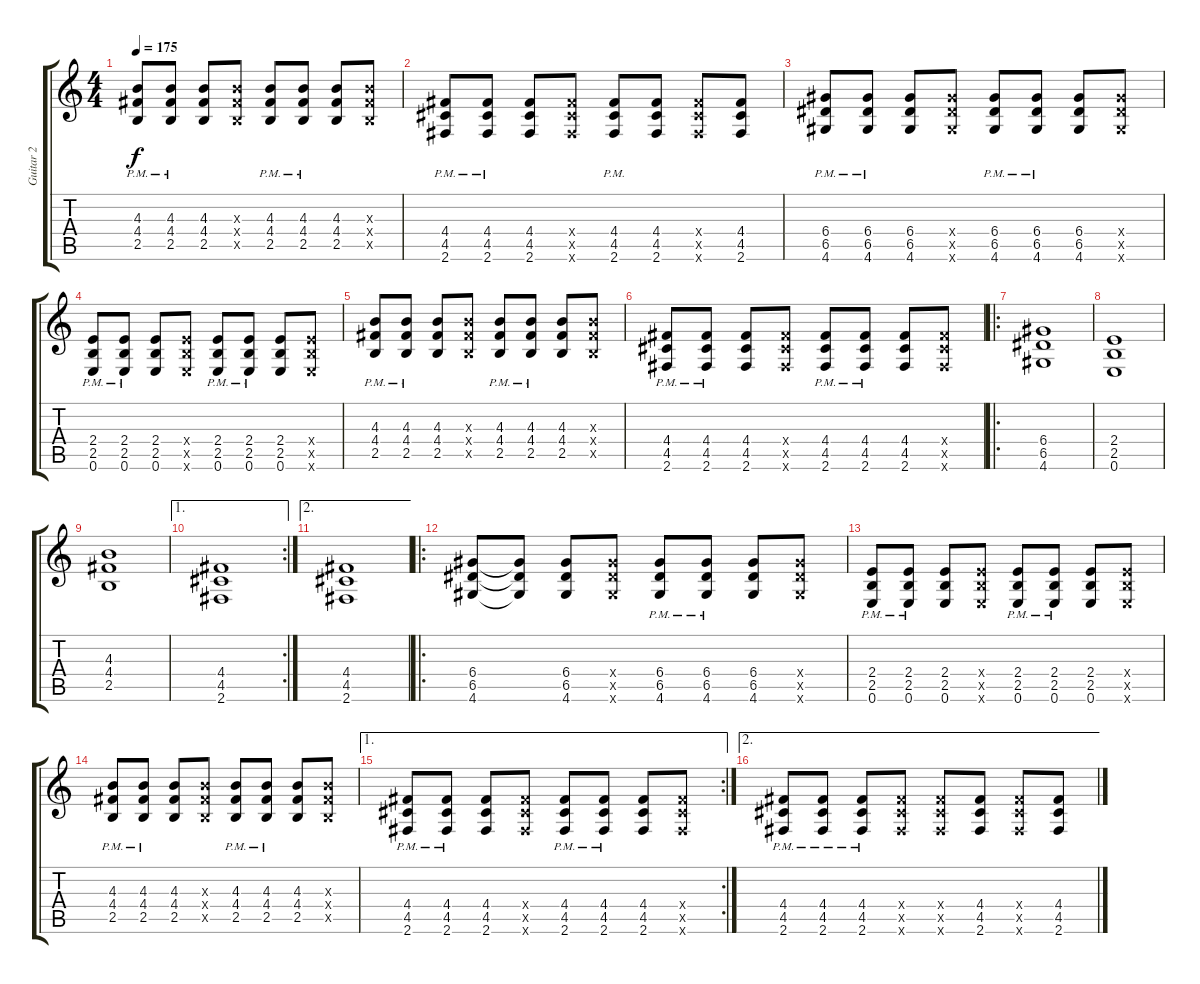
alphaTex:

\track ("Guitar 2" "Guitar 2") {instrument overdrivenguitar}
\staff {score tabs}
\tuning (E4 B3 G3 D3 A2 E2) {hide}
\ts (4 4)
\tempo 175
\clef g2
\ks c
(4.3{pm} 4.4{pm} 2.5{pm}).8{dy f} (4.3{pm} 4.4{pm} 2.5{pm}).8 (4.3 4.4 2.5).8 (4.3{x} 4.4{x} 2.5{x}).8 (4.3{pm} 4.4{pm} 2.5{pm}).8 (4.3{pm} 4.4{pm} 2.5{pm}).8 (4.3 4.4 2.5).8 (4.3{x} 4.4{x} 2.5{x}).8 |
(4.4{pm} 4.5{pm} 2.6{pm}).8 (4.4{pm} 4.5{pm} 2.6{pm}).8 (4.4 4.5 2.6).8 (4.4{x} 4.5{x} 2.6{x}).8 (4.4{pm} 4.5{pm} 2.6{pm}).8 (4.4 4.5 2.6).8 (4.4{x} 4.5{x} 2.6{x}).8 (4.4 4.5 2.6).8 |
(6.4{pm} 6.5{pm} 4.6{pm}).8 (6.4{pm} 6.5{pm} 4.6{pm}).8 (6.4 6.5 4.6).8 (6.4{x} 6.5{x} 4.6{x}).8 (6.4{pm} 6.5{pm} 4.6{pm}).8 (6.4{pm} 6.5{pm} 4.6{pm}).8 (6.4 6.5 4.6).8 (6.4{x} 6.5{x} 4.6{x}).8 |
(2.4{pm} 2.5{pm} 0.6{pm}).8 (2.4{pm} 2.5{pm} 0.6{pm}).8 (2.4 2.5 0.6).8 (2.4{x} 2.5{x} 0.6{x}).8 (2.4{pm} 2.5{pm} 0.6{pm}).8 (2.4{pm} 2.5{pm} 0.6{pm}).8 (2.4 2.5 0.6).8 (2.4{x} 2.5{x} 0.6{x}).8 |
(4.3{pm} 4.4{pm} 2.5{pm}).8 (4.3{pm} 4.4{pm} 2.5{pm}).8 (4.3 4.4 2.5).8 (4.3{x} 4.4{x} 2.5{x}).8 (4.3{pm} 4.4{pm} 2.5{pm}).8 (4.3{pm} 4.4{pm} 2.5{pm}).8 (4.3 4.4 2.5).8 (4.3{x} 4.4{x} 2.5{x}).8 |
(4.4{pm} 4.5{pm} 2.6{pm}).8 (4.4{pm} 4.5{pm} 2.6{pm}).8 (4.4 4.5 2.6).8 (4.4{x} 4.5{x} 2.6{x}).8 (4.4{pm} 4.5{pm} 2.6{pm}).8 (4.4{pm} 4.5{pm} 2.6{pm}).8 (4.4 4.5 2.6).8 (4.4{x} 4.5{x} 2.6{x}).8 |
\ro
(6.4 6.5 4.6).1 |
(2.4 2.5 0.6).1 |
(4.3 4.4 2.5).1 |
\ae 1
\rc 2
(4.4 4.5 2.6).1 |
\ae 2
(4.4 4.5 2.6).1 |
\ro
(6.4 6.5 4.6).8 (6.4{t} 6.5{t} 4.6{t}).8 (6.4 6.5 4.6).8 (6.4{x} 6.5{x} 4.6{x}).8 (6.4{pm} 6.5{pm} 4.6{pm}).8 (6.4{pm} 6.5{pm} 4.6{pm}).8 (6.4 6.5 4.6).8 (6.4{x} 6.5{x} 4.6{x}).8 |
(2.4{pm} 2.5{pm} 0.6).8 (2.4{pm} 2.5{pm} 0.6{pm}).8 (2.4 2.5 0.6).8 (2.4{x} 2.5{x} 0.6{x}).8 (2.4{pm} 2.5{pm} 0.6{pm}).8 (2.4{pm} 2.5{pm} 0.6{pm}).8 (2.4 2.5 0.6).8 (2.4{x} 2.5{x} 0.6{x}).8 |
(4.3{pm} 4.4{pm} 2.5{pm}).8 (4.3{pm} 4.4{pm} 2.5{pm}).8 (4.3 4.4 2.5).8 (4.3{x} 4.4{x} 2.5{x}).8 (4.3{pm} 4.4{pm} 2.5{pm}).8 (4.3{pm} 4.4{pm} 2.5{pm}).8 (4.3 4.4 2.5).8 (4.3{x} 4.4{x} 2.5{x}).8 |
\ae 1
\rc 2
(4.4{pm} 4.5{pm} 2.6{pm}).8 (4.4{pm} 4.5{pm} 2.6{pm}).8 (4.4 4.5 2.6).8 (4.4{x} 4.5{x} 2.6{x}).8 (4.4{pm} 4.5{pm} 2.6{pm}).8 (4.4{pm} 4.5{pm} 2.6{pm}).8 (4.4 4.5 2.6).8 (4.4{x} 4.5{x} 2.6{x}).8 |
\ae 2
(4.4{pm} 4.5{pm} 2.6{pm}).8 (4.4{pm} 4.5{pm} 2.6{pm}).8 (4.4{pm} 4.5{pm} 2.6{pm}).8 (4.4{x} 4.5{x} 2.6{x}).8 (4.4{x} 4.5{x} 2.6{x}).8 (4.4 4.5 2.6).8{volume 14} (4.4{x} 4.5{x} 2.6{x}).8 (4.4 4.5 2.6).8
